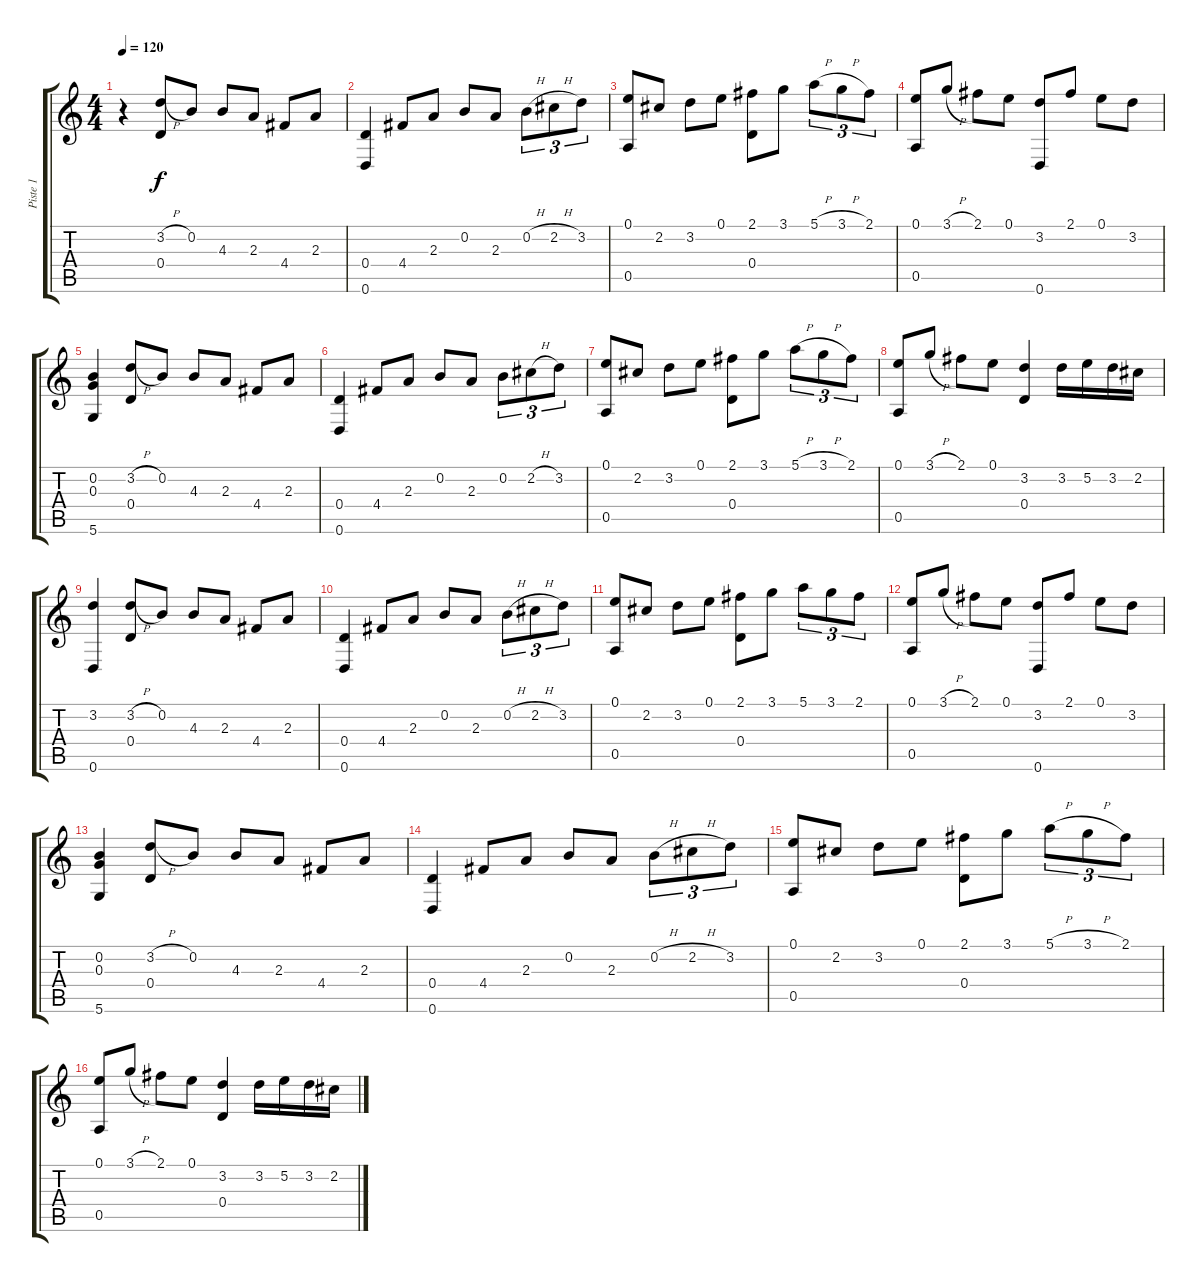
\track ("Piste 1" "Piste 1") {instrument acousticguitarnylon}
\staff {score tabs}
\tuning (E4 B3 G3 D3 A2 D2) {hide}
\ts (4 4)
\tempo 120
\clef g2
\ks c
r.4{dy f instrument acousticguitarnylon} (3.2{h} 0.4).8 0.2.8 4.3.8 2.3.8 4.4.8 2.3.8 |
(0.4 0.6).4 4.4.8 2.3.8 0.2.8 2.3.8 0.2{h}.8{tu (3 2)} 2.2{h}.8{tu (3 2)} 3.2.8{tu (3 2)} |
(0.1 0.5).8 2.2.8 3.2.8 0.1.8 (2.1 0.4).8 3.1.8 5.1{h}.8{tu (3 2)} 3.1{h}.8{tu (3 2)} 2.1.8{tu (3 2)} |
(0.1 0.5).8 3.1{h}.8 2.1.8 0.1.8 (3.2 0.6).8 2.1.8 0.1.8 3.2.8 |
(0.2 0.3 5.6).4 (3.2{h} 0.4).8 0.2.8 4.3.8 2.3.8 4.4.8 2.3.8 |
(0.4 0.6).4 4.4.8 2.3.8 0.2.8 2.3.8 0.2.8{tu (3 2)} 2.2{h}.8{tu (3 2)} 3.2.8{tu (3 2)} |
(0.1 0.5).8 2.2.8 3.2.8 0.1.8 (2.1 0.4).8 3.1.8 5.1{h}.8{tu (3 2)} 3.1{h}.8{tu (3 2)} 2.1.8{tu (3 2)} |
(0.1 0.5).8 3.1{h}.8 2.1.8 0.1.8 (3.2 0.4).4 3.2.16 5.2.16 3.2.16 2.2.16 |
(3.2 0.6).4 (3.2{h} 0.4).8 0.2.8 4.3.8 2.3.8 4.4.8 2.3.8 |
(0.4 0.6).4 4.4.8 2.3.8 0.2.8 2.3.8 0.2{h}.8{tu (3 2)} 2.2{h}.8{tu (3 2)} 3.2.8{tu (3 2)} |
(0.1 0.5).8 2.2.8 3.2.8 0.1.8 (2.1 0.4).8 3.1.8 5.1.8{tu (3 2)} 3.1.8{tu (3 2)} 2.1.8{tu (3 2)} |
(0.1 0.5).8 3.1{h}.8 2.1.8 0.1.8 (3.2 0.6).8 2.1.8 0.1.8 3.2.8 |
(0.2 0.3 5.6).4 (3.2{h} 0.4).8 0.2.8 4.3.8 2.3.8 4.4.8 2.3.8 |
(0.4 0.6).4 4.4.8 2.3.8 0.2.8 2.3.8 0.2{h}.8{tu (3 2)} 2.2{h}.8{tu (3 2)} 3.2.8{tu (3 2)} |
(0.1 0.5).8 2.2.8 3.2.8 0.1.8 (2.1 0.4).8 3.1.8 5.1{h}.8{tu (3 2)} 3.1{h}.8{tu (3 2)} 2.1.8{tu (3 2)} |
(0.1 0.5).8 3.1{h}.8 2.1.8 0.1.8 (3.2 0.4).4 3.2.16 5.2.16 3.2.16 2.2.16
